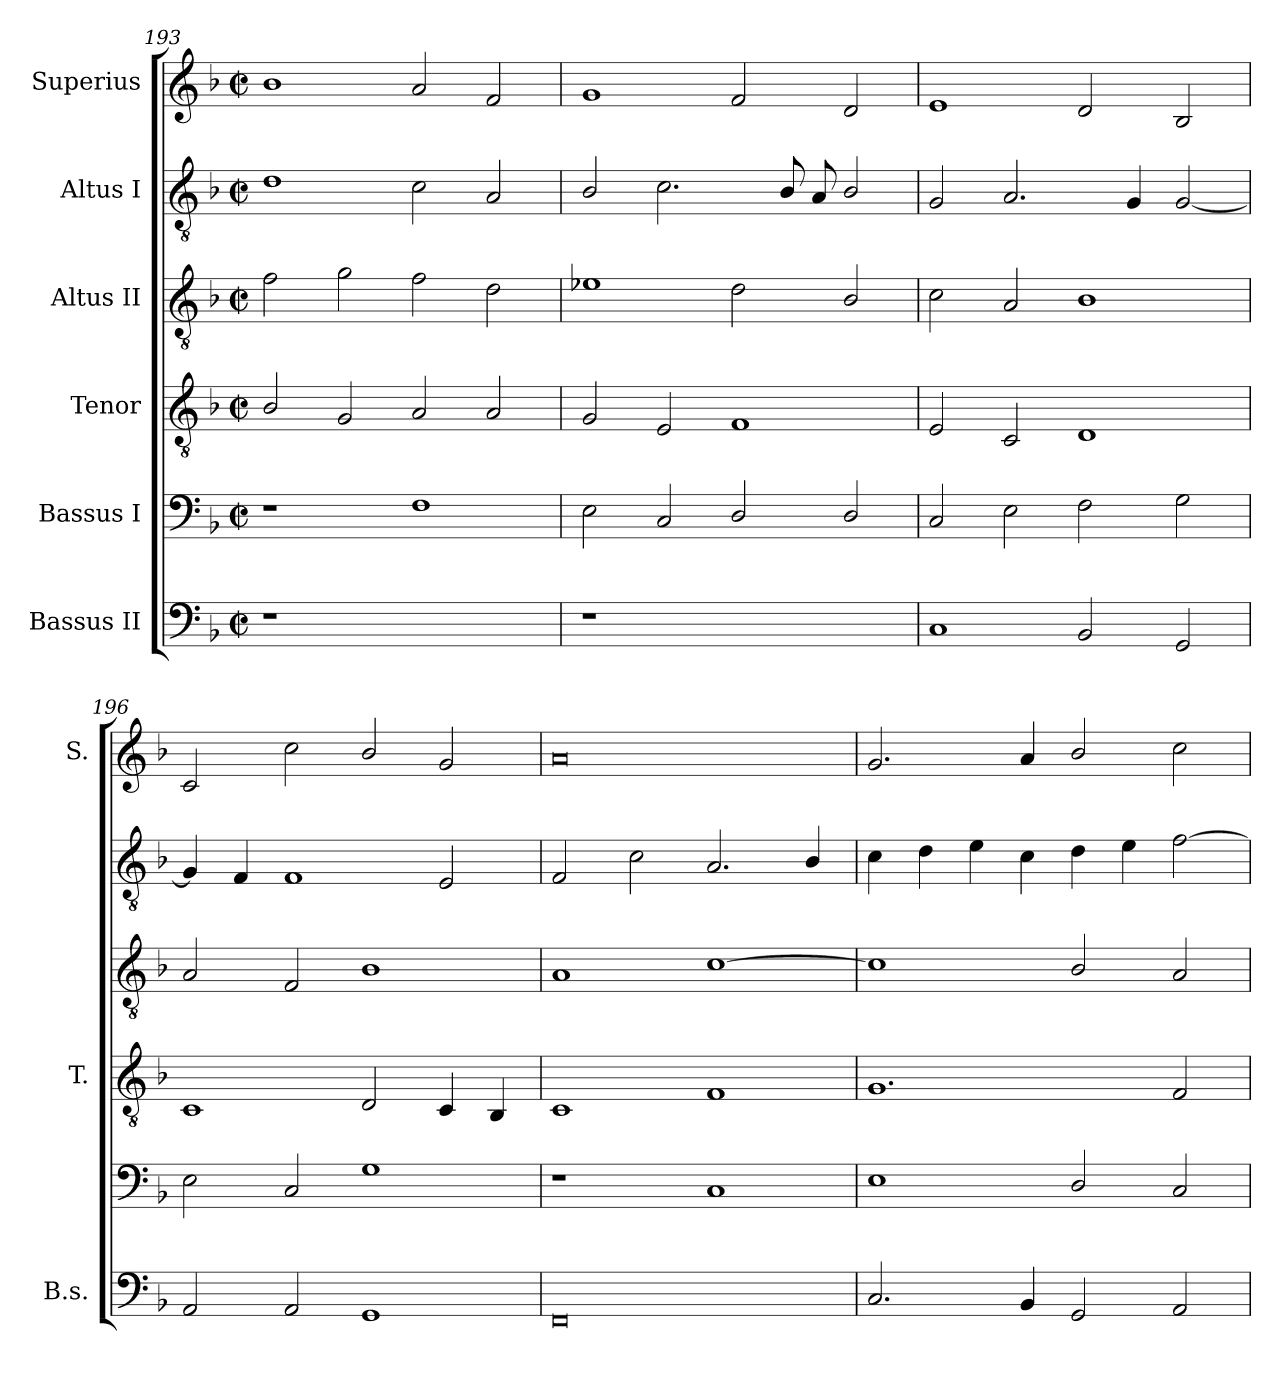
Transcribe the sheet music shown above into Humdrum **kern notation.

**kern	**kern	**kern	**kern	**kern	**kern
*part6	*part5	*part4	*part3	*part2	*part1
*staff6	*staff5	*staff4	*staff3	*staff2	*staff1
*I"Bassus II	*I"Bassus I	*I"Tenor	*I"Altus II	*I"Altus I	*I"Superius
*I'B.s.	*	*I'T.	*	*	*I'S.
*clefF4	*clefF4	*clefGv2	*clefGv2	*clefGv2	*clefG2
*	*	*ITrd7c12	*ITrd7c12	*ITrd7c12	*
*k[b-]	*k[b-]	*k[b-]	*k[b-]	*k[b-]	*k[b-]
*d:	*d:	*d:	*d:	*d:	*d:
*M2/2	*M2/2	*M2/2	*M2/2	*M2/2	*M2/2
*met(c|)	*met(c|)	*met(c|)	*met(c|)	*met(c|)	*met(c|)
=193	=193	=193	=193	=193	=193
!LO:N:vis=1	!	!	!	!	!
1r	1r	2BB-i/	2Fi\	1Di	1b-i
.	.	2GGi/	2Gi\	.	.
1ryy	1Fi	2AAi/	2Fi\	2Ci\	2ai/
.	.	2AAi/	2Di\	2AAi/	2fi/
=194	=194	=194	=194	=194	=194
!LO:N:vis=1	!	!	!	!	!
1r	2Ei\	2GGi/	1E-Xi	2BB-i/	1gi
.	2Ci/	2EEi/	.	2.Ci\	.
1ryy	2Di/	1FFi	2Di\	.	2fi/
.	.	.	.	8BB-i/	.
.	.	.	.	8AAi/	.
.	2Di/	.	2BB-i/	2BB-i/	2di/
!!LO:LB:g=z
=195	=195	=195	=195	=195	=195
1Ci	2Ci/	2EEi/	2Ci\	2GGi/	1ei
.	2Ei\	2CCi/	2AAi/	2.AAi/	.
2BB-i/	2Fi\	1DDi	1BB-i	.	2di/
.	.	.	.	4GGi/	.
2GGi/	2Gi\	.	.	[<2GGi/	2B-i/
=196	=196	=196	=196	=196	=196
2AAi/	2Ei\	1CCi	2AAi/	4GGi/]	2ci/
.	.	.	.	4FFi/	.
2AAi/	2Ci/	.	2FFi/	1FFi	2cci\
1GGi	1Gi	2DDi/	1BB-i	.	2b-i/
.	.	4CCi/	.	2EEi/	2gi/
.	.	4BBB-i/	.	.	.
=197	=197	=197	=197	=197	=197
0FFi	1r	1CCi	1AAi	2FFi/	0ai
.	.	.	.	2Ci\	.
.	1Ci	1FFi	[>1Ci	2.AAi/	.
.	.	.	.	4BB-i/	.
=198	=198	=198	=198	=198	=198
2.Ci/	1Ei	1.GGi	1Ci]	4Ci\	2.gi/
.	.	.	.	4Di\	.
.	.	.	.	4Ei\	.
4BB-i/	.	.	.	4Ci\	4ai/
2GGi/	2Di/	.	2BB-i/	4Di\	2b-i/
.	.	.	.	4Ei\	.
2AAi/	2Ci/	2FFi/	2AAi/	[>2Fi\	2cci\
=	=	=	=	=	=
*-	*-	*-	*-	*-	*-
